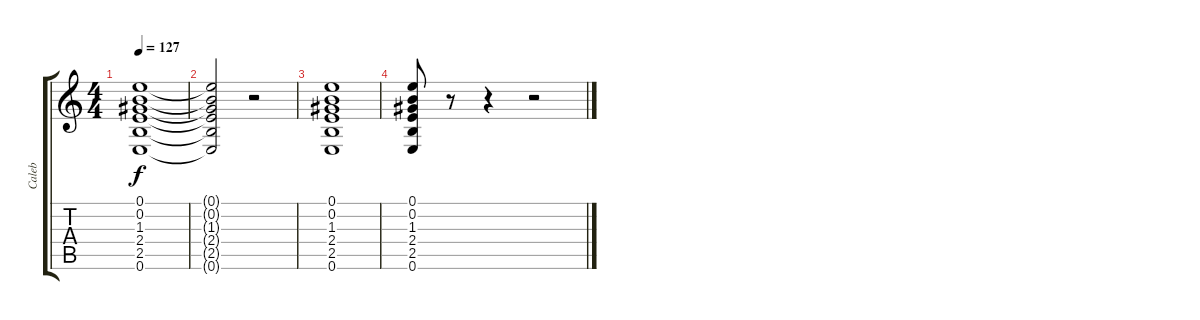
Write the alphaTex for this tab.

\track ("Caleb" "Caleb") {instrument distortionguitar}
\staff {score tabs}
\tuning (E4 B3 G3 D3 A2 E2) {hide}
\ts (4 4)
\tempo 127
\clef g2
\ks c
(0.1 0.2 1.3 2.4 2.5 0.6).1{dy f volume 0} |
(0.1{t} 0.2{t} 1.3{t} 2.4{t} 2.5{t} 0.6{t}).2 r.2{volume 10} |
(0.1 0.2 1.3 2.4 2.5 0.6).1 |
(0.1 0.2 1.3 2.4 2.5 0.6).8 r.8 r.4 r.2
